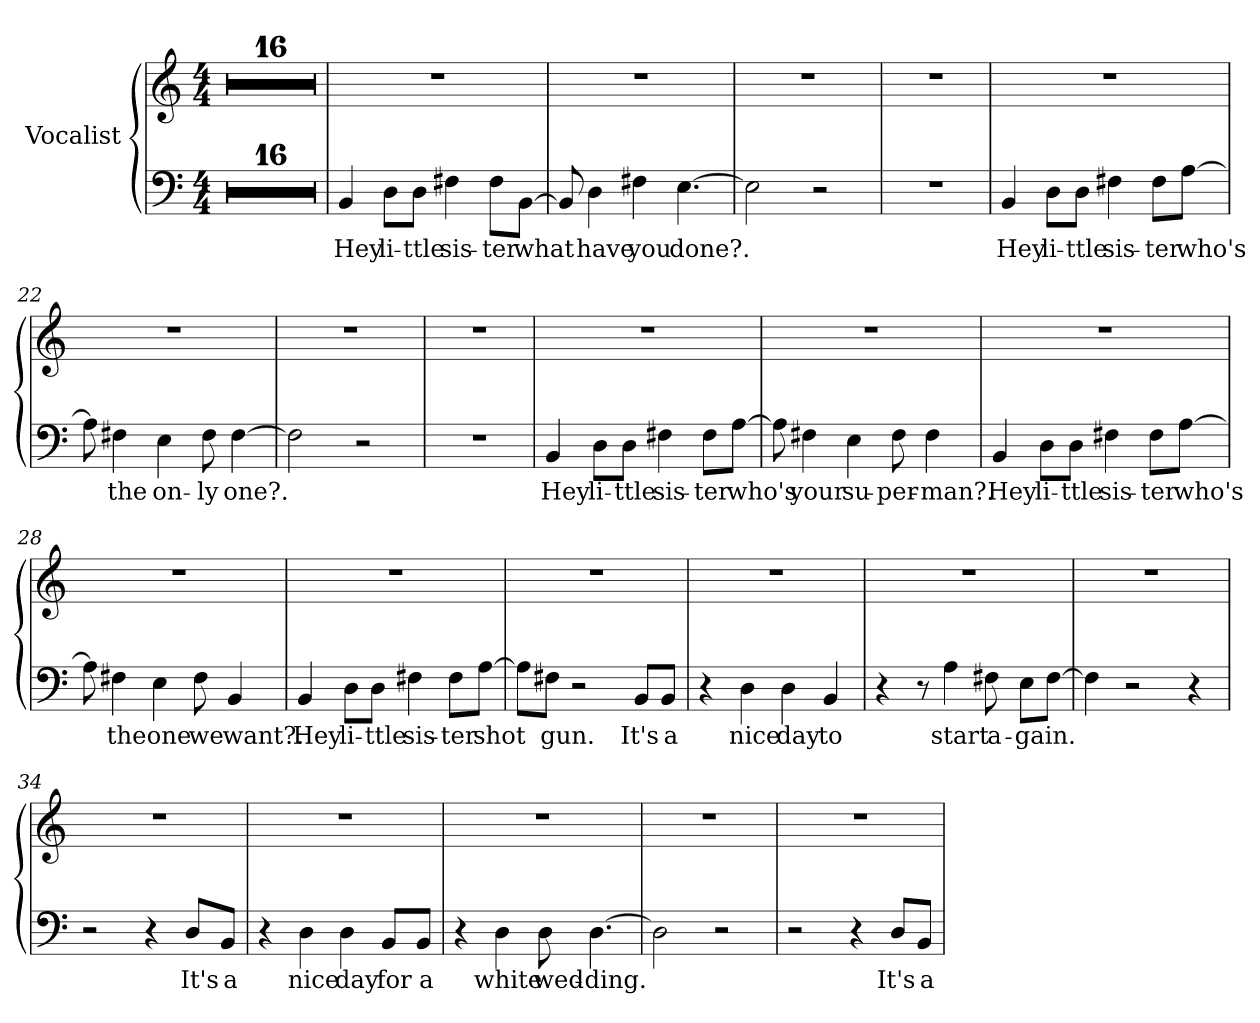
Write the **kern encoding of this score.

**kern	**text	**kern
*part1	*part1	*part1
*staff2	*staff2	*staff1
*I"Vocalist	*	*
*clefF4	*	*clefG2
*M4/4	*	*M4/4
=1	=1	=1
*clefF4	*	*clefG2
*M4/4	*	*M4/4
1r	.	1r
=2	=2	=2
1r	.	1r
=3	=3	=3
1r	.	1r
=4	=4	=4
1r	.	1r
=5	=5	=5
1r	.	1r
=6	=6	=6
1r	.	1r
=7	=7	=7
1r	.	1r
=8	=8	=8
1r	.	1r
=9	=9	=9
1r	.	1r
=10	=10	=10
1r	.	1r
=11	=11	=11
1r	.	1r
=12	=12	=12
1r	.	1r
=13	=13	=13
1r	.	1r
=14	=14	=14
1r	.	1r
=15	=15	=15
1r	.	1r
=16	=16	=16
1r	.	1r
=17	=17	=17
4BB	Hey	1r
8D\L	li-	.
8D\J	-ttle	.
4F#X	sis-	.
8F#\L	-ter	.
[8BB\J	what	.
=18	=18	=18
8BB]	_	1r
4D	have	.
4F#X	you	.
[4.E	done?.	.
=19	=19	=19
2E]	_	1r
2r	.	.
=20	=20	=20
1r	.	1r
=21	=21	=21
4BB	Hey	1r
8D\L	li-	.
8D\J	-ttle	.
4F#X	sis-	.
8F#\L	-ter	.
[8A\J	who's	.
=22	=22	=22
8A]	_	1r
4F#X	the	.
4E	on-	.
8F#	-ly	.
[4F#	one?.	.
=23	=23	=23
2F#]	_	1r
2r	.	.
=24	=24	=24
1r	.	1r
=25	=25	=25
4BB	Hey	1r
8D\L	li-	.
8D\J	-ttle	.
4F#X	sis-	.
8F#\L	-ter	.
[8A\J	who's	.
=26	=26	=26
8A]	_	1r
4F#X	your	.
4E	su-	.
8F#	-per-	.
4F#	-man?.	.
=27	=27	=27
4BB	Hey	1r
8D\L	li-	.
8D\J	-ttle	.
4F#X	sis-	.
8F#\L	-ter	.
[8A\J	who's	.
=28	=28	=28
8A]	_	1r
4F#X	the	.
4E	one	.
8F#	we	.
4BB	want?.	.
=29	=29	=29
4BB	Hey	1r
8D\L	li-	.
8D\J	-ttle	.
4F#X	sis-	.
8F#\L	-ter	.
[8A\J	shot-	.
=30	=30	=30
8A\L]	_	1r
8F#X\J	-gun.	.
2r	.	.
8BB/L	It's	.
8BB/J	a	.
=31	=31	=31
4r	.	1r
4D	nice	.
4D	day	.
4BB	to	.
=32	=32	=32
4r	.	1r
8r	.	.
4A	start	.
8F#X	a-	.
8E\L	-gain.	.
[8F#\J	_	.
=33	=33	=33
4F#]	_	1r
2r	.	.
4r	.	.
=34	=34	=34
2r	.	1r
4r	.	.
8D/L	It's	.
8BB/J	a	.
=35	=35	=35
4r	.	1r
4D	nice	.
4D	day	.
8BB/L	for	.
8BB/J	a	.
=36	=36	=36
4r	.	1r
4D	white	.
8D	wed-	.
[4.D	-ding.	.
=37	=37	=37
2D]	_	1r
2r	.	.
=38	=38	=38
2r	.	1r
4r	.	.
8D/L	It's	.
8BB/J	a	.
=	=	=
*-	*-	*-
